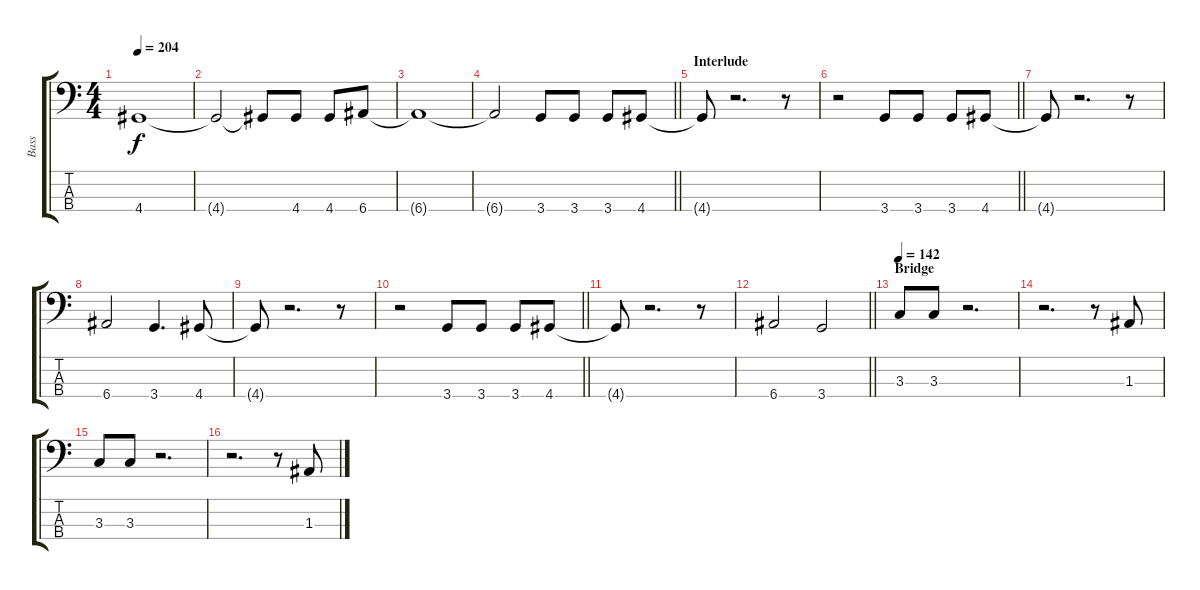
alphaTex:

\track ("Bass" "Bass") {instrument electricbasspick}
\staff {score tabs}
\tuning (G2 D2 A1 E1) {hide}
\ts (4 4)
\tempo 204
\clef f4
\ks c
4.4{t}.1{dy f} |
4.4{t}.2 4.4{t}.8 4.4.8 4.4.8 6.4.8 |
6.4{t}.1 |
\barLineRight lightlight
6.4{t}.2 3.4.8 3.4.8 3.4.8 4.4.8 |
\section ("" "Interlude")
4.4{t}.8 r.2{d} r.8 |
\barLineRight lightlight
r.2 3.4.8 3.4.8 3.4.8 4.4.8 |
4.4{t}.8 r.2{d} r.8 |
6.4.2 3.4.4{d} 4.4.8 |
4.4{t}.8 r.2{d} r.8 |
\barLineRight lightlight
r.2 3.4.8 3.4.8 3.4.8 4.4.8 |
4.4{t}.8 r.2{d} r.8 |
\barLineRight lightlight
6.4.2 3.4.2 |
\section ("" "Bridge")
\tempo 142
3.3.8 3.3.8 r.2{d} |
r.2{d} r.8 1.3.8 |
3.3.8 3.3.8 r.2{d} |
r.2{d} r.8 1.3.8
